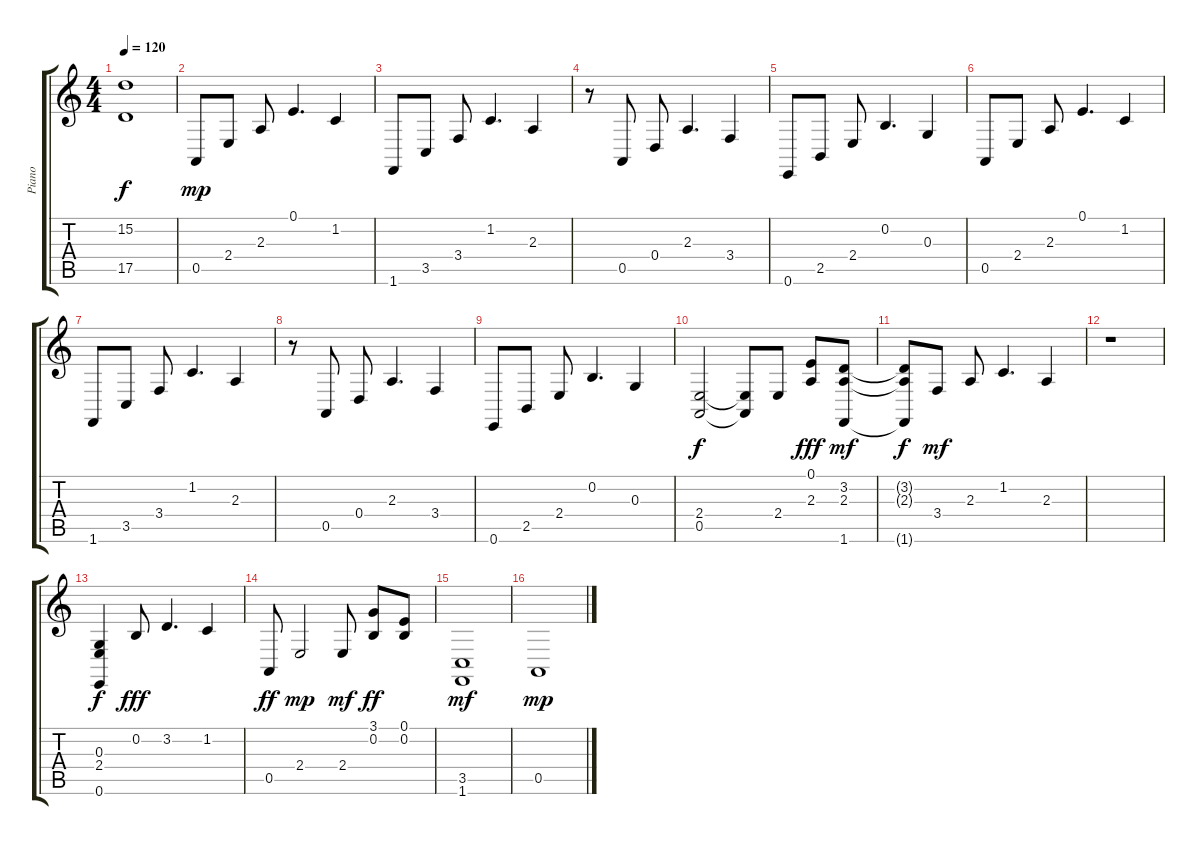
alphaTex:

\track ("Piano" "Piano") {instrument acousticgrandpiano}
\staff {score tabs}
\tuning (E4 B3 G3 D3 A2 E2) {hide}
\ts (4 4)
\tempo 120
\clef g2
\ks c
(15.2{t} 17.5{t}).1{dy f} |
0.5.8{dy mp} 2.4.8 2.3.8 0.1.4{d} 1.2.4 |
1.6.8 3.5.8 3.4.8 1.2.4{d} 2.3.4 |
r.8 0.5.8 0.4.8 2.3.4{d} 3.4.4 |
0.6.8 2.5.8 2.4.8 0.2.4{d} 0.3.4 |
0.5.8 2.4.8 2.3.8 0.1.4{d} 1.2.4 |
1.6.8 3.5.8 3.4.8 1.2.4{d} 2.3.4 |
r.8 0.5.8 0.4.8 2.3.4{d} 3.4.4 |
0.6.8 2.5.8 2.4.8 0.2.4{d} 0.3.4 |
(2.4 0.5).2{dy f} (2.4{t} 0.5{t}).8 2.4.8 (0.1 2.3).8{dy fff} (3.2 2.3 1.6).8{dy mf} |
(3.2{t} 2.3{t} 1.6{t}).8{dy f} 3.4.8{dy mf} 2.3.8 1.2.4{d} 2.3.4 |
r.1 |
(0.3 2.4 0.6).4{dy f} 0.2.8{dy fff} 3.2.4{d} 1.2.4 |
0.5.8{dy ff} 2.4.2{dy mp} 2.4.8{dy mf} (3.1 0.2).8{dy ff} (0.1 0.2).8 |
(3.5 1.6).1{dy mf} |
0.5.1{dy mp}
